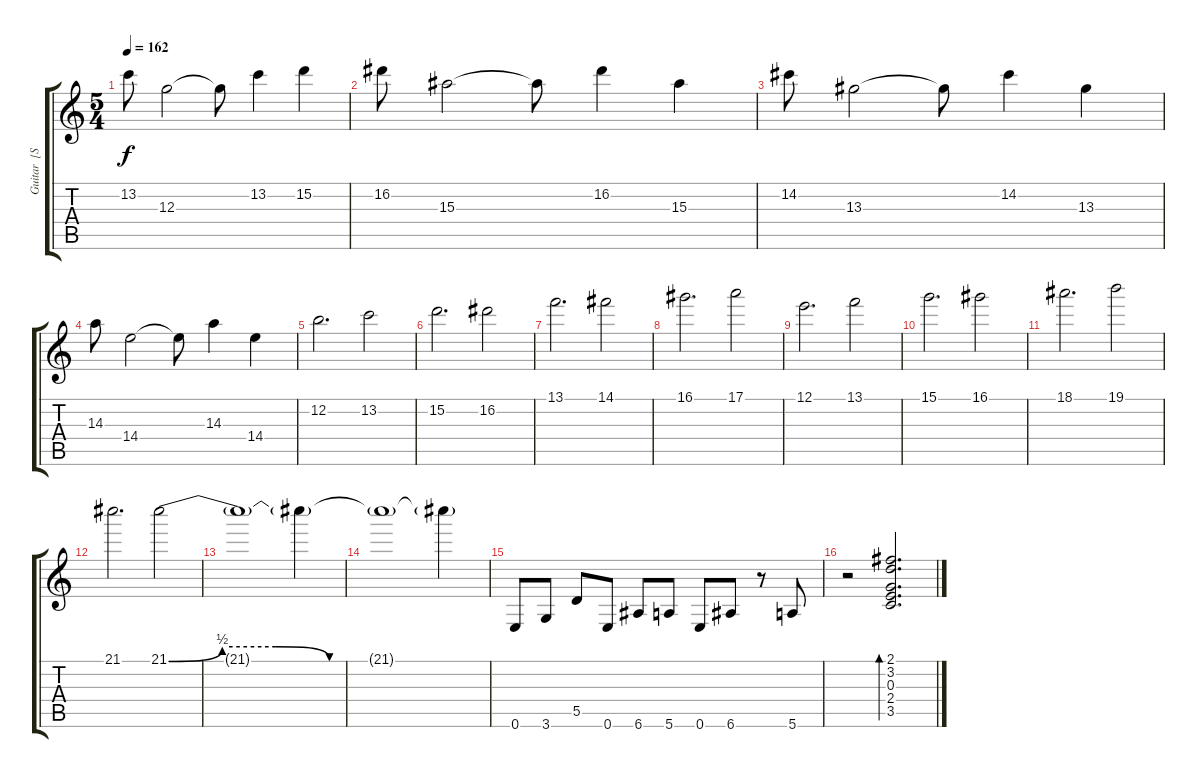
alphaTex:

\track ("Guitar  [Steven Wilson]" "Guitar  [S") {instrument overdrivenguitar}
\staff {score tabs}
\tuning (E4 B3 G3 D3 A2 E2) {hide}
\ts (5 4)
\tempo 162
\clef g2
\ks c
13.2.8{dy f} 12.3.2 12.3{t}.8 13.2.4 15.2.4 |
16.2.8 15.3.2 15.3{t}.8 16.2.4 15.3.4 |
14.2.8 13.3.2 13.3{t}.8 14.2.4 13.3.4 |
14.3.8 14.4.2 14.4{t}.8 14.3.4 14.4.4 |
12.2.2{d} 13.2.2 |
15.2.2{d} 16.2.2 |
13.1.2{d} 14.1.2 |
16.1.2{d} 17.1.2 |
12.1.2{d} 13.1.2 |
15.1.2{d} 16.1.2 |
18.1.2{d} 19.1.2 |
21.1.2{d} 21.1{be (custom 0 0 10 2 20 2 30 0 60 0)}.2 |
21.1{t}.1 21.1{t}.4 |
21.1{t}.1 21.1{t}.4 |
0.6.8 3.6.8 5.5.8 0.6.8 6.6.8 5.6.8 0.6.8 6.6.8 r.8 5.6.8 |
r.2 (2.1 3.2 0.3 2.4 3.5).2{d bd 240}
